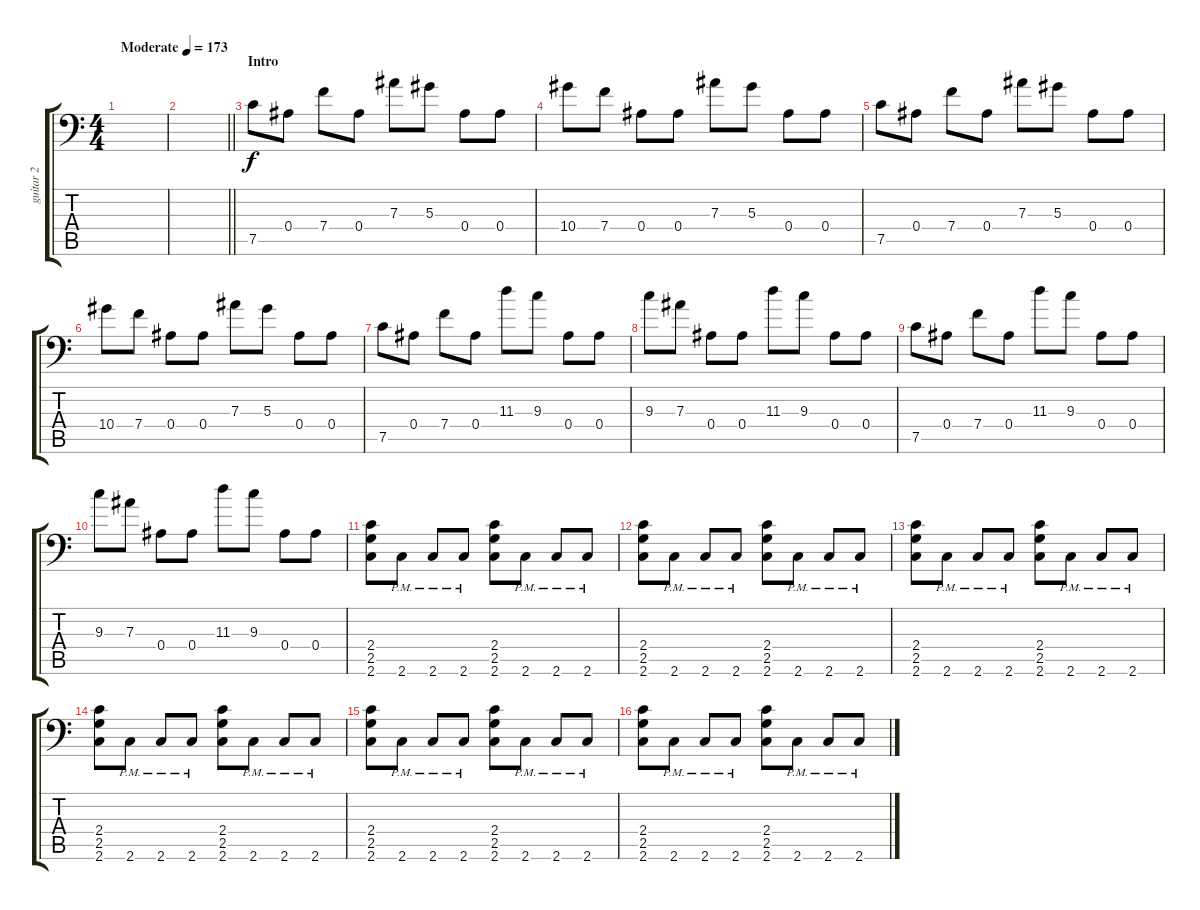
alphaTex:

\track ("guitar 2" "guitar 2") {instrument overdrivenguitar}
\staff {score tabs}
\tuning (C4 G3 Eb3 Bb2 F2 Bb1) {hide}
\ts (4 4)
\tempo (173 "Moderate")
\clef f4
\ks c
|
\barLineRight lightlight
|
\section ("" "Intro")
7.5.8 0.4.8 7.4.8 0.4.8 7.3.8 5.3.8 0.4.8 0.4.8 |
10.4.8 7.4.8 0.4.8 0.4.8 7.3.8 5.3.8 0.4.8 0.4.8 |
7.5.8 0.4.8 7.4.8 0.4.8 7.3.8 5.3.8 0.4.8 0.4.8 |
10.4.8 7.4.8 0.4.8 0.4.8 7.3.8 5.3.8 0.4.8 0.4.8 |
7.5.8 0.4.8 7.4.8 0.4.8 11.3.8 9.3.8 0.4.8 0.4.8 |
9.3.8 7.3.8 0.4.8 0.4.8 11.3.8 9.3.8 0.4.8 0.4.8 |
7.5.8 0.4.8 7.4.8 0.4.8 11.3.8 9.3.8 0.4.8 0.4.8 |
9.3.8 7.3.8 0.4.8 0.4.8 11.3.8 9.3.8 0.4.8 0.4.8 |
(2.4 2.5 2.6).8{dy f} 2.6{pm}.8 2.6{pm}.8 2.6{pm}.8 (2.4 2.5 2.6).8 2.6{pm}.8 2.6{pm}.8 2.6{pm}.8 |
(2.4 2.5 2.6).8 2.6{pm}.8 2.6{pm}.8 2.6{pm}.8 (2.4 2.5 2.6).8 2.6{pm}.8 2.6{pm}.8 2.6{pm}.8 |
(2.4 2.5 2.6).8 2.6{pm}.8 2.6{pm}.8 2.6{pm}.8 (2.4 2.5 2.6).8 2.6{pm}.8 2.6{pm}.8 2.6{pm}.8 |
(2.4 2.5 2.6).8 2.6{pm}.8 2.6{pm}.8 2.6{pm}.8 (2.4 2.5 2.6).8 2.6{pm}.8 2.6{pm}.8 2.6{pm}.8 |
(2.4 2.5 2.6).8 2.6{pm}.8 2.6{pm}.8 2.6{pm}.8 (2.4 2.5 2.6).8 2.6{pm}.8 2.6{pm}.8 2.6{pm}.8 |
(2.4 2.5 2.6).8 2.6{pm}.8 2.6{pm}.8 2.6{pm}.8 (2.4 2.5 2.6).8 2.6{pm}.8 2.6{pm}.8 2.6{pm}.8
